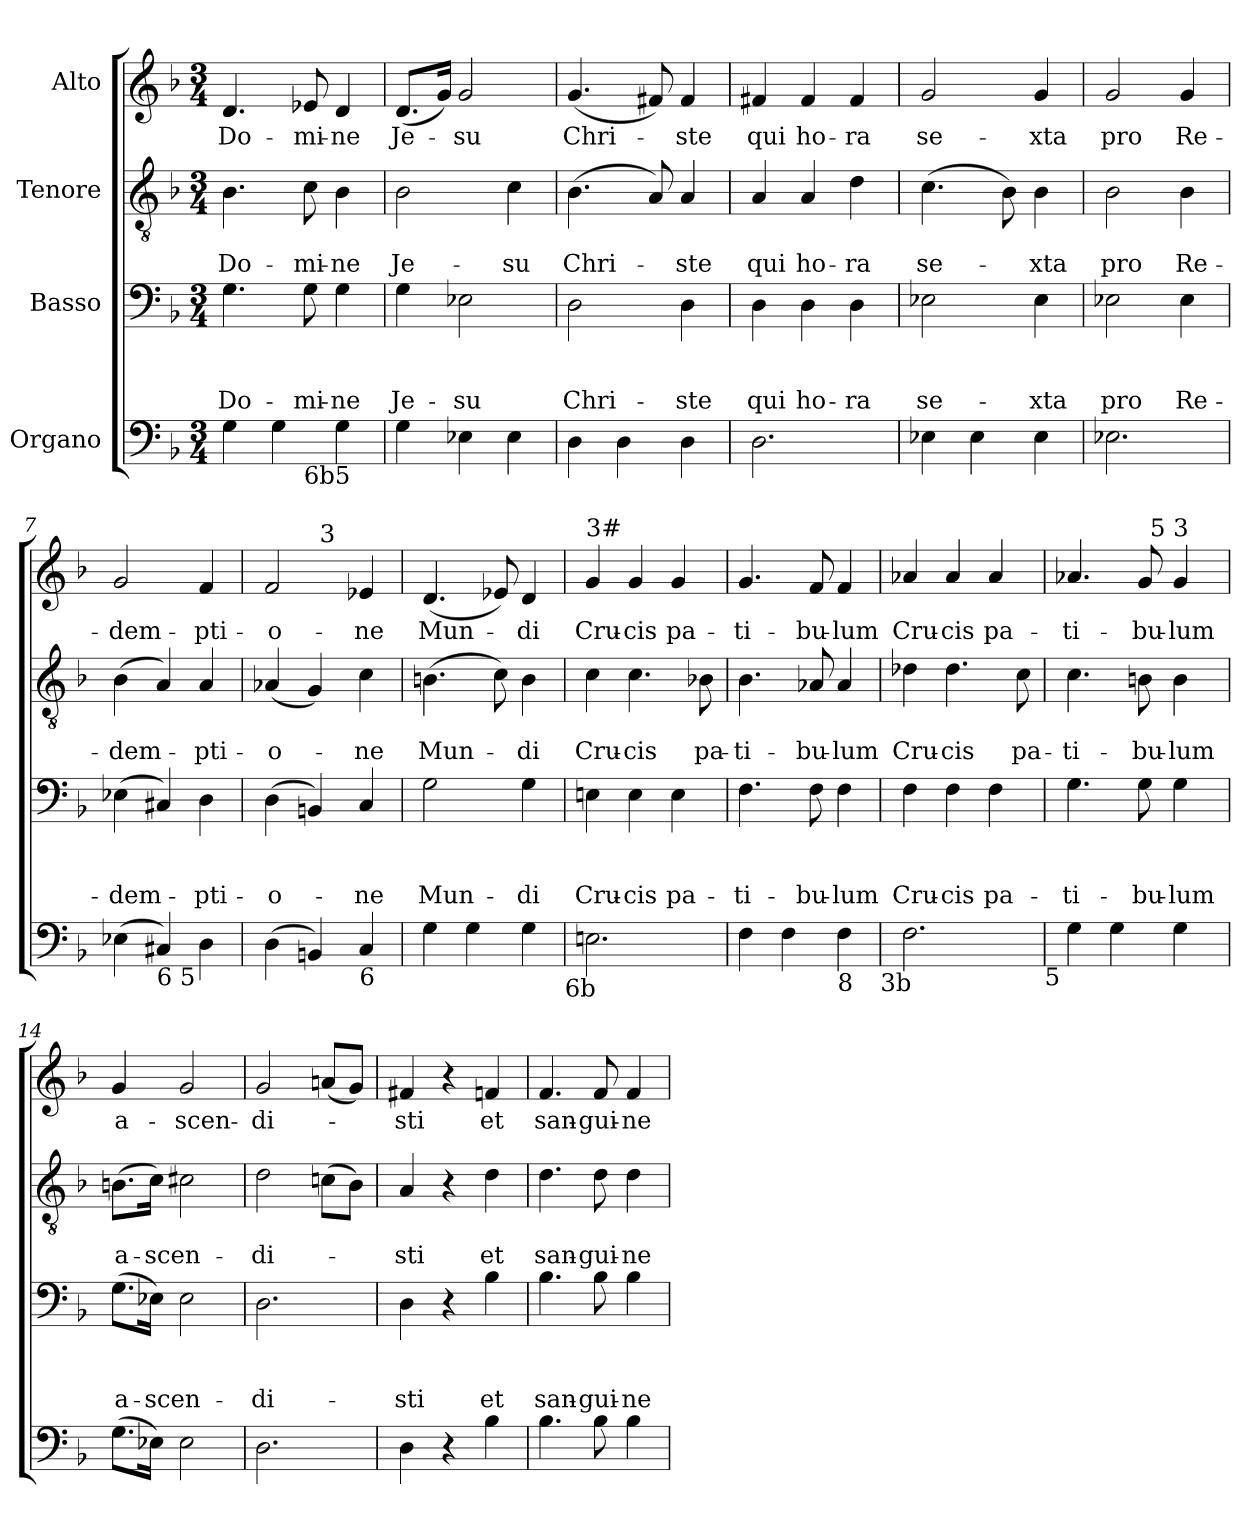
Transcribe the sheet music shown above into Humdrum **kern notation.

**kern	**kern	**text	**text	**text	**kern	**text	**text	**kern	**text
*part4	*part3	*part3	*part3	*part3	*part2	*part2	*part2	*part1	*part1
*staff4	*staff3	*staff3	*staff3	*staff3	*staff2	*staff2	*staff2	*staff1	*staff1
*I"Organo	*I"Basso	*	*	*	*I"Tenore	*	*	*I"Alto	*
*clefF4	*clefF4	*	*	*	*clefGv2	*	*	*clefG2	*
*k[b-]	*k[b-]	*	*	*	*k[b-]	*	*	*k[b-]	*
*F:	*F:	*	*	*	*F:	*	*	*F:	*
*M3/4	*M3/4	*	*	*	*M3/4	*	*	*M3/4	*
=1	=1	=1	=1	=1	=1	=1	=1	=1	=1
!	!	!	!	!LO:LY:b	!	!	!LO:LY:b	!	!LO:LY:b
*^	*	*	*	*	*	*	*	*	*
4G\	4.ryy	4.G\	.	.	Do-	4.B-\	.	Do-	4.d/	Do-
4G\	.	.	.	.	.	.	.	.	.	.
!	!LO:TX:b:t=6b5	!	!	!	!	!	!	!	!	!
!	!	!	!	!	!LO:LY:b	!	!	!LO:LY:b	!	!LO:LY:b
.	4.ryy	8G\	.	.	-mi-	8c\	.	-mi-	8e-X/	-mi-
!	!	!	!	!	!LO:LY:b:rj	!	!	!LO:LY:b:rj	!	!LO:LY:b:rj
4G\	.	4G\	.	.	-ne	4B-\	.	-ne	4d/	-ne
=2	=2	=2	=2	=2	=2	=2	=2	=2	=2	=2
!	!	!	!	!	!LO:LY:b	!	!	!LO:LY:b	!	!LO:LY:b
*v	*v	*	*	*	*	*	*	*	*	*
4G\	4G\	.	.	Je-	2B-\	.	Je-	(<8.d/L	Je-
.	.	.	.	.	.	.	.	16g/Jk)	.
!	!	!	!	!LO:LY:b	!	!	!	!	!LO:LY:b
4E-X>\	2E-X\	.	.	-su	.	.	.	2g/	-su
!	!	!	!	!	!	!	!LO:LY:b	!	!
4E->\	.	.	.	.	4c\	.	-su	.	.
=3	=3	=3	=3	=3	=3	=3	=3	=3	=3
!	!	!	!	!LO:LY:b	!	!	!LO:LY:b	!	!LO:LY:b
4D>\	2D\	.	.	Chri-	(>4.B-\	.	Chri-	(<4.g/	Chri-
4D>\	.	.	.	.	.	.	.	.	.
.	.	.	.	.	8A/)	.	.	8f#X/)	.
!	!	!	!	!LO:LY:b	!	!	!LO:LY:b	!	!LO:LY:b
4D\	4D\	.	.	-ste	4A/	.	-ste	4f#/	-ste
=4	=4	=4	=4	=4	=4	=4	=4	=4	=4
!	!	!	!	!LO:LY:b	!	!	!LO:LY:b	!	!LO:LY:b
2.D\	4D\	.	.	qui	4A/	.	qui	4f#X/	qui
!	!	!	!	!LO:LY:b	!	!	!LO:LY:b	!	!LO:LY:b
.	4D\	.	.	ho-	4A/	.	ho-	4f#/	ho-
!	!	!	!	!LO:LY:b	!	!	!LO:LY:b	!	!LO:LY:b
.	4D\	.	.	-ra	4d\	.	-ra	4f#/	-ra
=5	=5	=5	=5	=5	=5	=5	=5	=5	=5
!	!	!	!	!LO:LY:b	!	!	!LO:LY:b	!	!LO:LY:b
4E-X>\	2E-X\	.	.	se-	(>4.c\	.	se-	2g/	se-
4E-\	.	.	.	.	.	.	.	.	.
.	.	.	.	.	8B-\)	.	.	.	.
!	!	!	!	!LO:LY:b	!	!	!LO:LY:b	!	!LO:LY:b
4E->\	4E-\	.	.	-xta	4B-\	.	-xta	4g/	-xta
=6	=6	=6	=6	=6	=6	=6	=6	=6	=6
!	!	!	!	!LO:LY:b	!	!	!LO:LY:b	!	!LO:LY:b
2.E-X\	2E-X\	.	.	pro	2B-\	.	pro	2g/	pro
!	!	!	!	!LO:LY:b	!	!	!LO:LY:b	!	!LO:LY:b
.	4E-\	.	.	Re-	4B-\	.	Re-	4g/	Re-
!!LO:LB:g=z
=7	=7	=7	=7	=7	=7	=7	=7	=7	=7
!	!	!	!	!LO:LY:b	!	!	!LO:LY:b	!	!LO:LY:b
(>4E-X\	(>4E-X\	.	.	-dem-	(>4B-\	.	-dem-	2g/	-dem-
!LO:TX:b:t=6 5	!	!	!	!	!	!	!	!	!
4C#X/)	4C#X/)	.	.	.	4A/)	.	.	.	.
!	!	!	!	!LO:LY:b	!	!	!LO:LY:b	!	!LO:LY:b
4D\	4D\	.	.	-pti-	4A/	.	-pti-	4f/	-pti-
=8	=8	=8	=8	=8	=8	=8	=8	=8	=8
!	!	!	!	!LO:LY:b	!	!	!LO:LY:b	!	!LO:LY:b
*	*	*	*	*	*	*	*	*^	*
(>4D\	(>4D\	.	.	-o-	(<4A-X/	.	-o-	2f</	4ryy	-o-
4BBn/)	4BBn/)	.	.	.	4G/)	.	.	.	32ryy	.
!	!	!	!	!	!	!	!	!	!LO:TX:a:t=3	!
.	.	.	.	.	.	.	.	.	4...ryy	.
!LO:TX:b:t=6	!	!	!	!	!	!	!	!	!	!
!	!	!	!	!LO:LY:b	!	!	!LO:LY:b	!	!	!LO:LY:b
4C/	4C/	.	.	-ne	4c\	.	-ne	4e-X/	.	-ne
=9	=9	=9	=9	=9	=9	=9	=9	=9	=9	=9
!	!	!	!	!LO:LY:b	!	!	!LO:LY:b	!	!	!LO:LY:b
*	*	*	*	*	*	*	*	*v	*v	*
4G\	2G\	.	.	Mun-	(>4.Bn\	.	Mun-	(<4.d/	Mun-
4G\	.	.	.	.	.	.	.	.	.
.	.	.	.	.	8c\)	.	.	8e-X/)	.
!	!	!	!	!LO:LY:b	!	!	!LO:LY:b	!	!LO:LY:b
4G\	4G\	.	.	-di	4B\	.	-di	4d/	-di
!LO:TX:b:t=6b	!	!	!	!	!	!	!	!	!
=10	=10	=10	=10	=10	=10	=10	=10	=10	=10
!	!	!	!	!	!	!	!	!LO:TX:a:t=3#	!
!	!	!	!	!LO:LY:b	!	!	!LO:LY:b	!	!LO:LY:b
2.En\	4En\	.	.	Cru-	4c\	.	Cru-	4g/	Cru-
!	!	!	!	!LO:LY:b	!	!	!LO:LY:b	!	!LO:LY:b
.	4E\	.	.	-cis	4.c\	.	-cis	4g/	-cis
!	!	!	!	!LO:LY:b	!	!	!	!	!LO:LY:b
.	4E\	.	.	pa-	.	.	.	4g/	pa-
!	!	!	!	!	!	!	!LO:LY:b	!	!
.	.	.	.	.	8B-X\	.	pa-	.	.
=11	=11	=11	=11	=11	=11	=11	=11	=11	=11
!	!	!	!	!LO:LY:b	!	!	!LO:LY:b	!	!LO:LY:b
4F\	4.F\	.	.	-ti-	4.B-\	.	-ti-	4.g/	-ti-
4F\	.	.	.	.	.	.	.	.	.
!	!	!	!	!LO:LY:b	!	!	!LO:LY:b	!	!LO:LY:b
.	8F\	.	.	-bu-	8A-X/	.	-bu-	8f/	-bu-
!LO:TX:b:t=8	!	!	!	!	!	!	!	!	!
!	!	!	!	!LO:LY:b:rj	!	!	!LO:LY:b:rj	!	!LO:LY:b:rj
4F\	4F\	.	.	-lum	4A-/	.	-lum	4f/	-lum
!LO:TX:b:t=3b	!	!	!	!	!	!	!	!	!
=12	=12	=12	=12	=12	=12	=12	=12	=12	=12
!	!	!	!	!LO:LY:b	!	!	!LO:LY:b	!	!LO:LY:b
2.F\	4F\	.	.	Cru-	4d-X\	.	Cru-	4a-X/	Cru-
!	!	!	!	!LO:LY:b	!	!	!LO:LY:b	!	!LO:LY:b
.	4F\	.	.	-cis	4.d-\	.	-cis	4a-/	-cis
!	!	!	!	!LO:LY:b	!	!	!	!	!LO:LY:b
.	4F\	.	.	pa-	.	.	.	4a-/	pa-
!	!	!	!	!	!	!	!LO:LY:b	!	!
.	.	.	.	.	8c\	.	pa-	.	.
!LO:TX:b:t=5	!	!	!	!	!	!	!	!	!
!!LO:LB:g=z
=13	=13	=13	=13	=13	=13	=13	=13	=13	=13
!	!	!	!	!LO:LY:b	!	!	!LO:LY:b	!	!LO:LY:b
*	*	*	*	*	*	*	*	*^	*
4G\	4.G\	.	.	-ti-	4.c\	.	-ti-	4.a-X/	4ryy	-ti-
4G\	.	.	.	.	.	.	.	.	8ryy	.
!	!	!	!	!LO:LY:b	!	!	!LO:LY:b	!	!	!LO:LY:b
.	8G\	.	.	-bu-	8Bn\	.	-bu-	8g/	32ryy	-bu-
!	!	!	!	!	!	!	!	!	!LO:TX:a:t=5 3	!
.	.	.	.	.	.	.	.	.	4ryy	.
!	!	!	!	!LO:LY:b:rj	!	!	!LO:LY:b:rj	!	!	!LO:LY:b:rj
4G\	4G\	.	.	-lum	4B\	.	-lum	4g/	.	-lum
.	.	.	.	.	.	.	.	.	16.ryy	.
=14	=14	=14	=14	=14	=14	=14	=14	=14	=14	=14
!	!	!	!	!LO:LY:b	!	!	!LO:LY:b	!	!	!LO:LY:b
*	*	*	*	*	*	*	*	*v	*v	*
(>8.G>\L	(>8.G\L	.	.	a-	(>8.Bn\L	.	a-	4g</	a-
!	!	!	!	!LO:LY:b	!	!	!LO:LY:b	!	!
16E-X\Jk)	16E-X\Jk)	.	.	-scen-	16c\Jk)	.	-scen-	.	.
!	!	!	!	!	!	!	!	!	!LO:LY:b
2E-\	2E-\	.	.	.	2c#X\	.	.	2g/	-scen-
=15	=15	=15	=15	=15	=15	=15	=15	=15	=15
!	!	!	!	!LO:LY:b	!	!	!LO:LY:b	!	!LO:LY:b
2.D>\	2.D\	.	.	-di-	2d\	.	-di-	2g</	-di-
.	.	.	.	.	(>8cn\L	.	.	(<8an/L	.
.	.	.	.	.	8B-\J)	.	.	8g/J)	.
=16	=16	=16	=16	=16	=16	=16	=16	=16	=16
!	!	!	!	!LO:LY:b	!	!	!LO:LY:b	!	!LO:LY:b
4D\	4D\	.	.	-sti	4A/	.	-sti	4f#X/	-sti
4r	4r	.	.	.	4r	.	.	4r	.
!	!	!	!	!LO:LY:b	!	!	!LO:LY:b	!	!LO:LY:b
4B-\	4B-\	.	.	et	4d\	.	et	4fn/	et
=17	=17	=17	=17	=17	=17	=17	=17	=17	=17
!	!	!	!	!LO:LY:b	!	!	!LO:LY:b	!	!LO:LY:b
4.B-\	4.B-\	.	.	san-	4.d\	.	san-	4.f/	san-
!	!	!	!	!LO:LY:b	!	!	!LO:LY:b	!	!LO:LY:b
8B-\	8B-\	.	.	-gui-	8d\	.	-gui-	8f/	-gui-
!	!	!	!	!LO:LY:b	!	!	!LO:LY:b	!	!LO:LY:b
4B-\	4B-\	.	.	-ne	4d\	.	-ne	4f/	-ne
=	=	=	=	=	=	=	=	=	=
*-	*-	*-	*-	*-	*-	*-	*-	*-	*-
